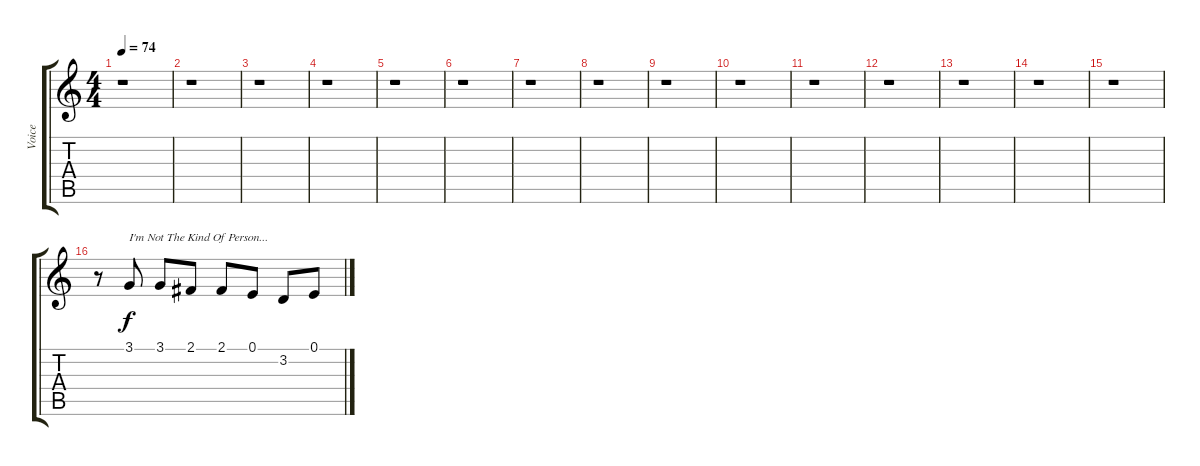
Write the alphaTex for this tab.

\track ("Voice" "Voice") {instrument altosax}
\staff {score tabs}
\tuning (E4 B3 G3 D3 A2 E2) {hide}
\ts (4 4)
\tempo 74
\clef g2
\ks c
r.1{dy f instrument altosax} |
r.1 |
r.1 |
r.1 |
r.1 |
r.1 |
r.1 |
r.1 |
r.1 |
r.1 |
r.1 |
r.1 |
r.1 |
r.1 |
r.1 |
r.8 3.1.8{txt "I'm Not The Kind Of Person..."} 3.1.8 2.1.8 2.1.8 0.1.8 3.2.8 0.1.8
